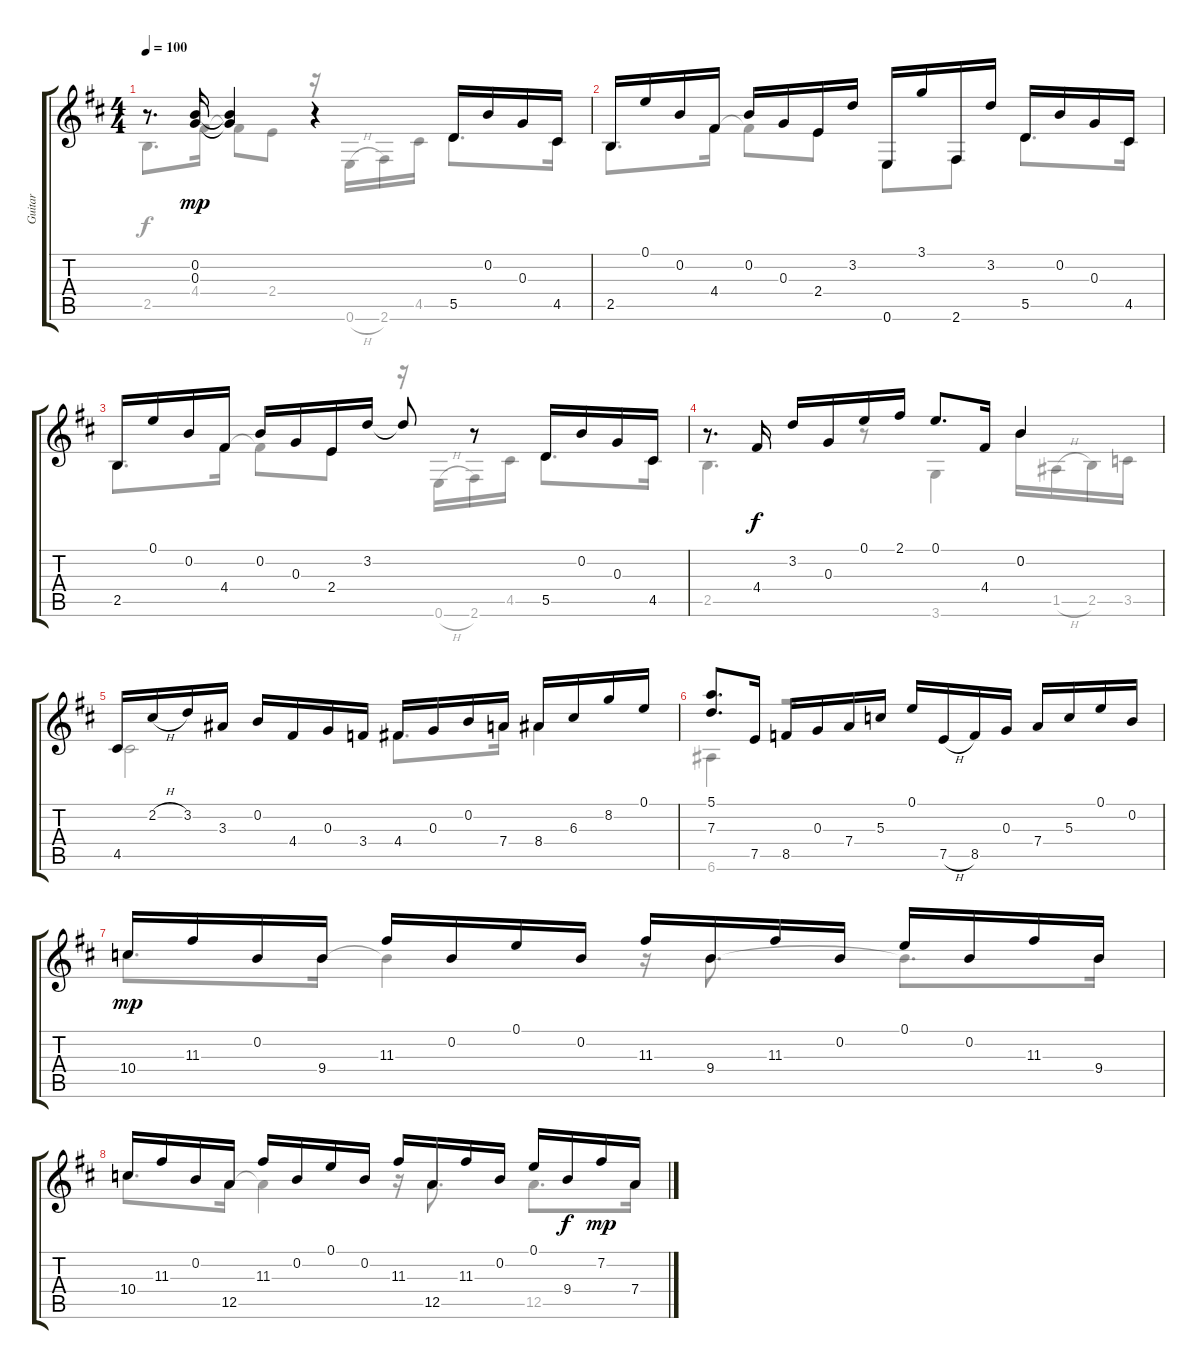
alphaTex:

\track ("Guitar" "Guitar") {instrument acousticguitarnylon}
\staff {score tabs}
\tuning (E4 B3 G3 D3 A2 E2) {hide}
\voice
\ts (4 4)
\tempo 100
\clef g2
\ks bminor
r.8{d dy mp} (0.2 0.3).16 (0.2{t} 0.3{t}).4 r.4 5.5.16 0.2.16 0.3.16 4.5.16 |
2.5.16 0.1.16 0.2.16 4.4.16 0.2.16 0.3.16 2.4.16 3.2.16 0.6.16 3.1.16 2.6.16 3.2.16 5.5.16 0.2.16 0.3.16 4.5.16 |
2.5.16 0.1.16 0.2.16 4.4.16 0.2.16 0.3.16 2.4.16 3.2.16 3.2{t}.8 r.8 5.5.16 0.2.16 0.3.16 4.5.16 |
r.8{d} 4.4.16{dy f} 3.2.16 0.3.16 0.1.16 2.1.16 0.1.8{d} 4.4.16 0.2.4 |
4.5.16 2.2{h}.16 3.2.16 3.3.16 0.2.16 4.4.16 0.3.16 3.4.16 4.4.16 0.3.16 0.2.16 7.4.16 8.4.16 6.3.16 8.2.16 0.1.16 |
(5.1 7.3).8{d} 7.5.16 8.5.16 0.3.16 7.4.16 5.3.16 0.1.16 7.5{h}.16 8.5.16 0.3.16 7.4.16 5.3.16 0.1.16 0.2.16 |
10.4.16{dy mp} 11.3.16 0.2.16 9.4.16 11.3.16 0.2.16 0.1.16 0.2.16 11.3.16 9.4.16 11.3.16 0.2.16 0.1.16 0.2.16 11.3.16 9.4.16 |
10.4.16 11.3.16 0.2.16 12.5.16 11.3.16 0.2.16 0.1.16 0.2.16 11.3.16 12.5.16 11.3.16 0.2.16 0.1.16 9.4.16{dy f} 7.2.16{dy mp} 7.4.16
\voice
\clef g2
\ottava regular
\simile none
\ks bminor
2.5.8{d dy f} 4.4.16 4.4{t}.8 2.4.8 r.16 0.6{h}.16 2.6.16 4.5.16 5.5.8{d} 4.5.16 |
2.5.8{d} 4.4.16 4.4{t}.8 2.4.8 0.6.8 2.6.8 5.5.8{d} 4.5.16 |
2.5.8{d} 4.4.16 4.4{t}.8 2.4.8 r.16 0.6{h}.16 2.6.16 4.5.16 5.5.8{d} 4.5.16 |
2.5.4{d} r.8 3.6.4 0.2.16 1.5{h}.16 2.5.16 3.5.16 |
4.5.2 4.4.8{d} 7.4.16 8.4.4 |
6.6.4 r.2{d} |
10.4.8{d} 9.4.16 9.4{t}.4 r.16 9.4.8{d} 9.4{t}.8{d} 9.4.16 |
10.4.8{d} 12.5.16 12.5{t}.4 r.16 12.5.8{d} 12.5.8{d} 7.4.16
